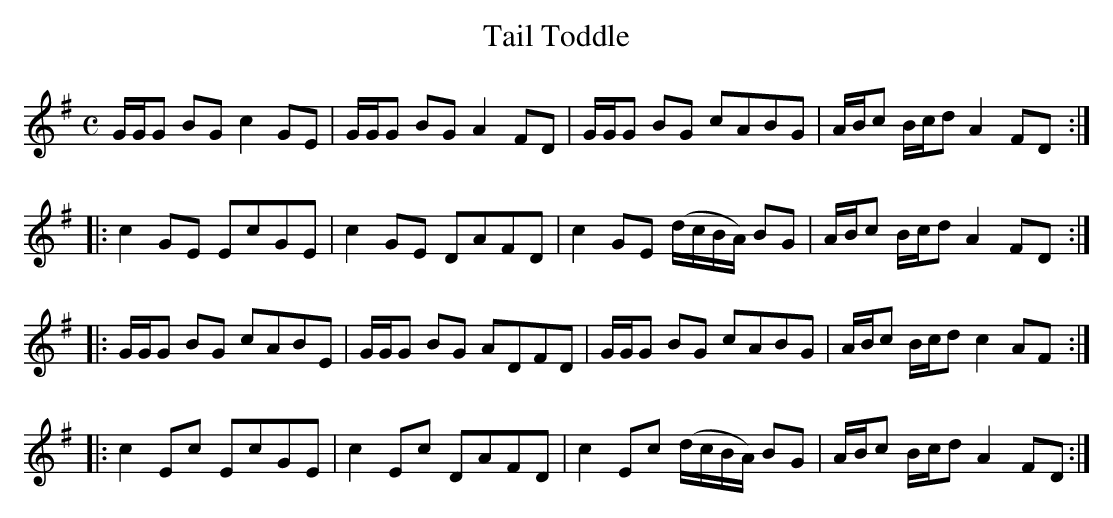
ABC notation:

X:1
T:Tail Toddle
M:C
K:G
G/G/G BG c2GE| G/G/G BG A2FD| \
G/G/G BG cABG| A/B/c B/c/d A2FD:|
|:c2GE EcGE| c2GE DAFD| \
c2GE (d/c/B/A/) BG| A/B/c B/c/d A2FD :|
|:G/G/G BG cABE| G/G/G BG ADFD| \
G/G/G BG cABG| A/B/c B/c/d c2AF:|
|:c2Ec EcGE| c2Ec DAFD| \
c2Ec (d/c/B/A/) BG| A/B/c B/c/d A2FD:|
